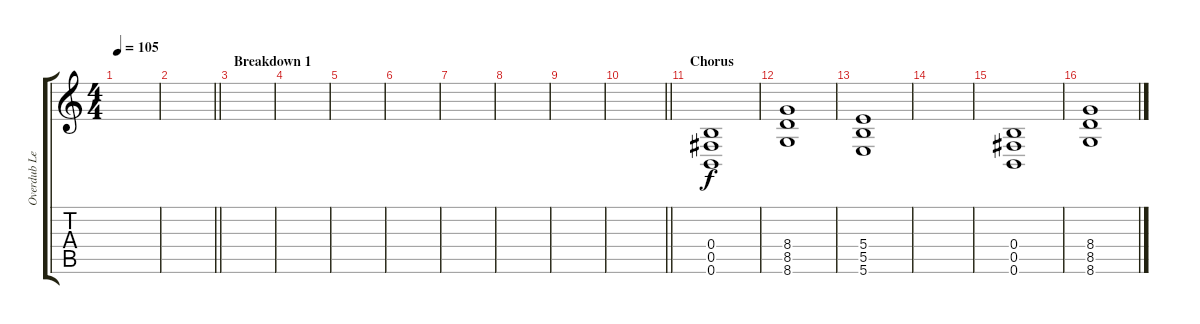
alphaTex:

\track ("Overdub Left" "Overdub Le") {instrument distortionguitar}
\staff {score tabs}
\tuning (Db4 Ab3 E3 B2 Gb2 B1) {hide}
\ts (4 4)
\tempo 105
\clef g2
\ks c
|
\barLineRight lightlight
|
\section ("" "Breakdown 1")
|
|
|
|
|
|
|
\barLineRight lightlight
|
\section ("" "Chorus")
(0.4 0.5 0.6).1{balance 0} |
(8.4 8.5 8.6).1 |
(5.4 5.5 5.6).1 |
|
(0.4 0.5 0.6).1{balance 0} |
(8.4 8.5 8.6).1
